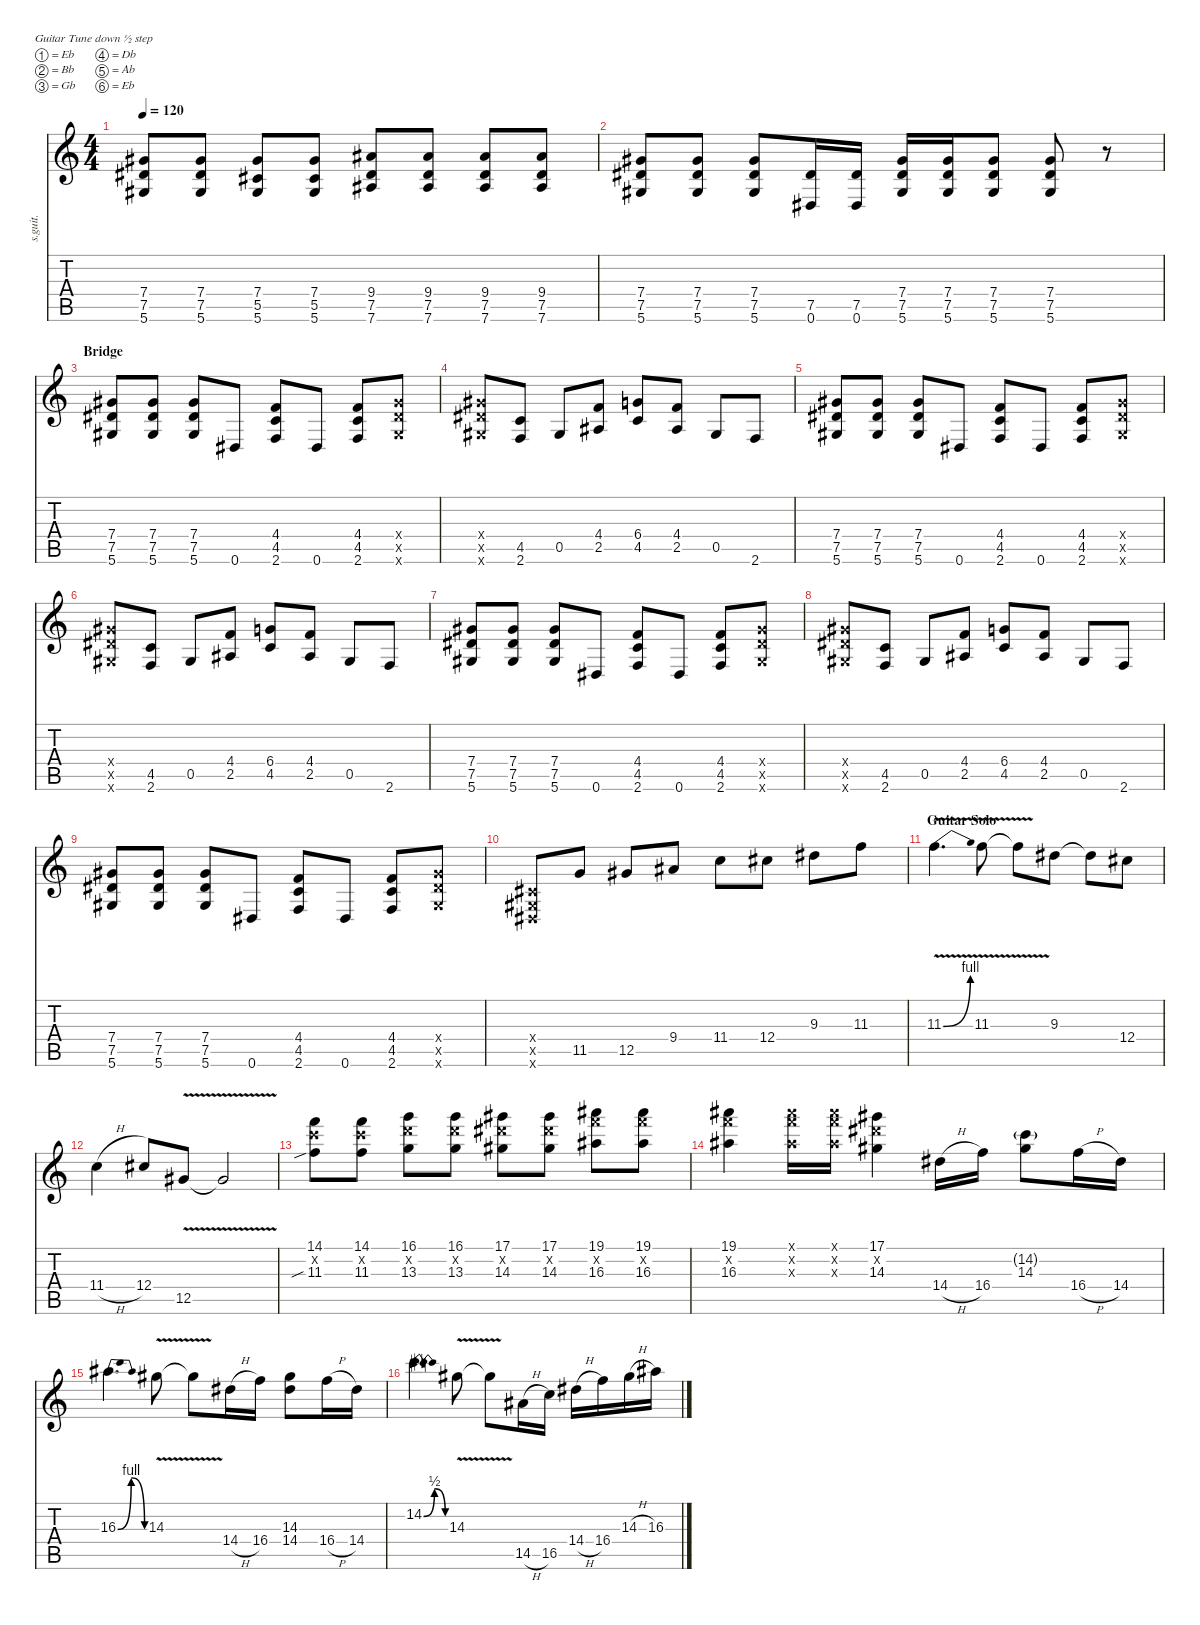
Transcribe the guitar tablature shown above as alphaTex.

\defaultSystemsLayout 4
\hideDynamics
\bracketExtendMode nobrackets
\track ("Rivers Cuomo - Lead Guitar" "s.guit.") {instrument distortionguitar}
\staff {score tabs}
\tuning (Eb4 Bb3 Gb3 Db3 Ab2 Eb2)
\ts (4 4)
\tempo 120
\clef g2
\ks c
(7.4{acc #} 7.5{acc #} 5.6{acc #}).8{lyrics (0 "") lyrics (1 "") lyrics (2 "") lyrics (3 "") lyrics (4 "") dy f} (7.4{acc #} 7.5{acc #} 5.6{acc #}).8{lyrics (0 "") lyrics (1 "") lyrics (2 "") lyrics (3 "") lyrics (4 "")} (7.4{acc #} 5.5{acc #} 5.6{acc #}).8{lyrics (0 "") lyrics (1 "") lyrics (2 "") lyrics (3 "") lyrics (4 "")} (7.4{acc #} 5.5{acc #} 5.6{acc #}).8{lyrics (0 "") lyrics (1 "") lyrics (2 "") lyrics (3 "") lyrics (4 "")} (9.4{acc #} 7.5{acc #} 7.6{acc #}).8{lyrics (0 "") lyrics (1 "") lyrics (2 "") lyrics (3 "") lyrics (4 "")} (9.4{acc #} 7.5{acc #} 7.6{acc #}).8{lyrics (0 "") lyrics (1 "") lyrics (2 "") lyrics (3 "") lyrics (4 "")} (9.4{acc #} 7.5{acc #} 7.6{acc #}).8{lyrics (0 "") lyrics (1 "") lyrics (2 "") lyrics (3 "") lyrics (4 "")} (9.4{acc #} 7.5{acc #} 7.6{acc #}).8{lyrics (0 "") lyrics (1 "") lyrics (2 "") lyrics (3 "") lyrics (4 "")} |
(7.4{acc #} 7.5{acc #} 5.6{acc #}).8{lyrics (0 "") lyrics (1 "") lyrics (2 "") lyrics (3 "") lyrics (4 "")} (7.4{acc #} 7.5{acc #} 5.6{acc #}).8{lyrics (0 "") lyrics (1 "") lyrics (2 "") lyrics (3 "") lyrics (4 "")} (7.4{acc #} 7.5{acc #} 5.6{acc #}).8{lyrics (0 "") lyrics (1 "") lyrics (2 "") lyrics (3 "") lyrics (4 "")} (7.5{acc #} 0.6{acc #}).16{lyrics (0 "") lyrics (1 "") lyrics (2 "") lyrics (3 "") lyrics (4 "")} (7.5{acc #} 0.6{acc #}).16{lyrics (0 "") lyrics (1 "") lyrics (2 "") lyrics (3 "") lyrics (4 "")} (7.4{acc #} 7.5{acc #} 5.6{acc #}).16{lyrics (0 "") lyrics (1 "") lyrics (2 "") lyrics (3 "") lyrics (4 "")} (7.4{acc #} 7.5{acc #} 5.6{acc #}).16{lyrics (0 "") lyrics (1 "") lyrics (2 "") lyrics (3 "") lyrics (4 "")} (7.4{acc #} 7.5{acc #} 5.6{acc #}).8{lyrics (0 "") lyrics (1 "") lyrics (2 "") lyrics (3 "") lyrics (4 "")} (7.4{acc #} 7.5{acc #} 5.6{acc #}).8{lyrics (0 "") lyrics (1 "") lyrics (2 "") lyrics (3 "") lyrics (4 "")} r.8 |
\section ("" "Bridge")
(7.4{acc #} 7.5{acc #} 5.6{acc #}).8{lyrics (0 "") lyrics (1 "") lyrics (2 "") lyrics (3 "") lyrics (4 "")} (7.4{acc #} 7.5{acc #} 5.6{acc #}).8{lyrics (0 "") lyrics (1 "") lyrics (2 "") lyrics (3 "") lyrics (4 "")} (7.4{acc #} 7.5{acc #} 5.6{acc #}).8{lyrics (0 "") lyrics (1 "") lyrics (2 "") lyrics (3 "") lyrics (4 "")} 0.6{acc #}.8{lyrics (0 "") lyrics (1 "") lyrics (2 "") lyrics (3 "") lyrics (4 "")} (4.4 4.5 2.6).8{lyrics (0 "") lyrics (1 "") lyrics (2 "") lyrics (3 "") lyrics (4 "")} 0.6{acc #}.8{lyrics (0 "") lyrics (1 "") lyrics (2 "") lyrics (3 "") lyrics (4 "")} (4.4 4.5 2.6).8{lyrics (0 "") lyrics (1 "") lyrics (2 "") lyrics (3 "") lyrics (4 "")} (7.4{x acc #} 7.5{x acc #} 5.6{x acc #}).8{lyrics (0 "") lyrics (1 "") lyrics (2 "") lyrics (3 "") lyrics (4 "")} |
(7.4{x acc #} 7.5{x acc #} 5.6{x acc #}).8{lyrics (0 "") lyrics (1 "") lyrics (2 "") lyrics (3 "") lyrics (4 "")} (4.5 2.6).8{lyrics (0 "") lyrics (1 "") lyrics (2 "") lyrics (3 "") lyrics (4 "")} 0.5{acc #}.8{lyrics (0 "") lyrics (1 "") lyrics (2 "") lyrics (3 "") lyrics (4 "")} (4.4 2.5{acc #}).8{lyrics (0 "") lyrics (1 "") lyrics (2 "") lyrics (3 "") lyrics (4 "")} (6.4 4.5).8{lyrics (0 "") lyrics (1 "") lyrics (2 "") lyrics (3 "") lyrics (4 "")} (4.4 2.5{acc #}).8{lyrics (0 "") lyrics (1 "") lyrics (2 "") lyrics (3 "") lyrics (4 "")} 0.5{acc #}.8{lyrics (0 "") lyrics (1 "") lyrics (2 "") lyrics (3 "") lyrics (4 "")} 2.6.8{lyrics (0 "") lyrics (1 "") lyrics (2 "") lyrics (3 "") lyrics (4 "")} |
(7.4{acc #} 7.5{acc #} 5.6{acc #}).8{lyrics (0 "") lyrics (1 "") lyrics (2 "") lyrics (3 "") lyrics (4 "")} (7.4{acc #} 7.5{acc #} 5.6{acc #}).8{lyrics (0 "") lyrics (1 "") lyrics (2 "") lyrics (3 "") lyrics (4 "")} (7.4{acc #} 7.5{acc #} 5.6{acc #}).8{lyrics (0 "") lyrics (1 "") lyrics (2 "") lyrics (3 "") lyrics (4 "")} 0.6{acc #}.8{lyrics (0 "") lyrics (1 "") lyrics (2 "") lyrics (3 "") lyrics (4 "")} (4.4 4.5 2.6).8{lyrics (0 "") lyrics (1 "") lyrics (2 "") lyrics (3 "") lyrics (4 "")} 0.6{acc #}.8{lyrics (0 "") lyrics (1 "") lyrics (2 "") lyrics (3 "") lyrics (4 "")} (4.4 4.5 2.6).8{lyrics (0 "") lyrics (1 "") lyrics (2 "") lyrics (3 "") lyrics (4 "")} (7.4{x acc #} 7.5{x acc #} 5.6{x acc #}).8{lyrics (0 "") lyrics (1 "") lyrics (2 "") lyrics (3 "") lyrics (4 "")} |
(7.4{x acc #} 7.5{x acc #} 5.6{x acc #}).8{lyrics (0 "") lyrics (1 "") lyrics (2 "") lyrics (3 "") lyrics (4 "")} (4.5 2.6).8{lyrics (0 "") lyrics (1 "") lyrics (2 "") lyrics (3 "") lyrics (4 "")} 0.5{acc #}.8{lyrics (0 "") lyrics (1 "") lyrics (2 "") lyrics (3 "") lyrics (4 "")} (4.4 2.5{acc #}).8{lyrics (0 "") lyrics (1 "") lyrics (2 "") lyrics (3 "") lyrics (4 "")} (6.4 4.5).8{lyrics (0 "") lyrics (1 "") lyrics (2 "") lyrics (3 "") lyrics (4 "")} (4.4 2.5{acc #}).8{lyrics (0 "") lyrics (1 "") lyrics (2 "") lyrics (3 "") lyrics (4 "")} 0.5{acc #}.8{lyrics (0 "") lyrics (1 "") lyrics (2 "") lyrics (3 "") lyrics (4 "")} 2.6.8{lyrics (0 "") lyrics (1 "") lyrics (2 "") lyrics (3 "") lyrics (4 "")} |
(7.4{acc #} 7.5{acc #} 5.6{acc #}).8{lyrics (0 "") lyrics (1 "") lyrics (2 "") lyrics (3 "") lyrics (4 "")} (7.4{acc #} 7.5{acc #} 5.6{acc #}).8{lyrics (0 "") lyrics (1 "") lyrics (2 "") lyrics (3 "") lyrics (4 "")} (7.4{acc #} 7.5{acc #} 5.6{acc #}).8{lyrics (0 "") lyrics (1 "") lyrics (2 "") lyrics (3 "") lyrics (4 "")} 0.6{acc #}.8{lyrics (0 "") lyrics (1 "") lyrics (2 "") lyrics (3 "") lyrics (4 "")} (4.4 4.5 2.6).8{lyrics (0 "") lyrics (1 "") lyrics (2 "") lyrics (3 "") lyrics (4 "")} 0.6{acc #}.8{lyrics (0 "") lyrics (1 "") lyrics (2 "") lyrics (3 "") lyrics (4 "")} (4.4 4.5 2.6).8{lyrics (0 "") lyrics (1 "") lyrics (2 "") lyrics (3 "") lyrics (4 "")} (7.4{x acc #} 7.5{x acc #} 5.6{x acc #}).8{lyrics (0 "") lyrics (1 "") lyrics (2 "") lyrics (3 "") lyrics (4 "")} |
(7.4{x acc #} 7.5{x acc #} 5.6{x acc #}).8{lyrics (0 "") lyrics (1 "") lyrics (2 "") lyrics (3 "") lyrics (4 "")} (4.5 2.6).8{lyrics (0 "") lyrics (1 "") lyrics (2 "") lyrics (3 "") lyrics (4 "")} 0.5{acc #}.8{lyrics (0 "") lyrics (1 "") lyrics (2 "") lyrics (3 "") lyrics (4 "")} (4.4 2.5{acc #}).8{lyrics (0 "") lyrics (1 "") lyrics (2 "") lyrics (3 "") lyrics (4 "")} (6.4 4.5).8{lyrics (0 "") lyrics (1 "") lyrics (2 "") lyrics (3 "") lyrics (4 "")} (4.4 2.5{acc #}).8{lyrics (0 "") lyrics (1 "") lyrics (2 "") lyrics (3 "") lyrics (4 "")} 0.5{acc #}.8{lyrics (0 "") lyrics (1 "") lyrics (2 "") lyrics (3 "") lyrics (4 "")} 2.6.8{lyrics (0 "") lyrics (1 "") lyrics (2 "") lyrics (3 "") lyrics (4 "")} |
(7.4{acc #} 7.5{acc #} 5.6{acc #}).8{lyrics (0 "") lyrics (1 "") lyrics (2 "") lyrics (3 "") lyrics (4 "")} (7.4{acc #} 7.5{acc #} 5.6{acc #}).8{lyrics (0 "") lyrics (1 "") lyrics (2 "") lyrics (3 "") lyrics (4 "")} (7.4{acc #} 7.5{acc #} 5.6{acc #}).8{lyrics (0 "") lyrics (1 "") lyrics (2 "") lyrics (3 "") lyrics (4 "")} 0.6{acc #}.8{lyrics (0 "") lyrics (1 "") lyrics (2 "") lyrics (3 "") lyrics (4 "")} (4.4 4.5 2.6).8{lyrics (0 "") lyrics (1 "") lyrics (2 "") lyrics (3 "") lyrics (4 "")} 0.6{acc #}.8{lyrics (0 "") lyrics (1 "") lyrics (2 "") lyrics (3 "") lyrics (4 "")} (4.4 4.5 2.6).8{lyrics (0 "") lyrics (1 "") lyrics (2 "") lyrics (3 "") lyrics (4 "")} (7.4{x acc #} 7.5{x acc #} 5.6{x acc #}).8{lyrics (0 "") lyrics (1 "") lyrics (2 "") lyrics (3 "") lyrics (4 "")} |
(0.4{x acc #} 0.5{x acc #} 0.6{x acc #}).8{lyrics (0 "") lyrics (1 "") lyrics (2 "") lyrics (3 "") lyrics (4 "") dy mf} 11.5.8{lyrics (0 "") lyrics (1 "") lyrics (2 "") lyrics (3 "") lyrics (4 "")} 12.5{acc #}.8{lyrics (0 "") lyrics (1 "") lyrics (2 "") lyrics (3 "") lyrics (4 "")} 9.4{acc #}.8{lyrics (0 "") lyrics (1 "") lyrics (2 "") lyrics (3 "") lyrics (4 "")} 11.4.8{lyrics (0 "") lyrics (1 "") lyrics (2 "") lyrics (3 "") lyrics (4 "") dy f} 12.4{acc #}.8{lyrics (0 "") lyrics (1 "") lyrics (2 "") lyrics (3 "") lyrics (4 "")} 9.3{acc #}.8{lyrics (0 "") lyrics (1 "") lyrics (2 "") lyrics (3 "") lyrics (4 "")} 11.3.8{lyrics (0 "") lyrics (1 "") lyrics (2 "") lyrics (3 "") lyrics (4 "")} |
\section ("" "Guitar Solo")
11.3{be (bend 0 0 15 4) v}.4{d lyrics (0 "") lyrics (1 "") lyrics (2 "") lyrics (3 "") lyrics (4 "")} 11.3{v}.8{lyrics (0 "") lyrics (1 "") lyrics (2 "") lyrics (3 "") lyrics (4 "")} 11.3{v t}.8{lyrics (0 "") lyrics (1 "") lyrics (2 "") lyrics (3 "") lyrics (4 "")} 9.3{acc #}.8{lyrics (0 "") lyrics (1 "") lyrics (2 "") lyrics (3 "") lyrics (4 "")} 9.3{t acc #}.8{lyrics (0 "") lyrics (1 "") lyrics (2 "") lyrics (3 "") lyrics (4 "")} 12.4{acc #}.8{lyrics (0 "") lyrics (1 "") lyrics (2 "") lyrics (3 "") lyrics (4 "")} |
11.4{h}.4{lyrics (0 "") lyrics (1 "") lyrics (2 "") lyrics (3 "") lyrics (4 "")} 12.4{acc #}.8{lyrics (0 "") lyrics (1 "") lyrics (2 "") lyrics (3 "") lyrics (4 "")} 12.5{v acc #}.8{lyrics (0 "") lyrics (1 "") lyrics (2 "") lyrics (3 "") lyrics (4 "")} 12.5{v t acc #}.2{lyrics (0 "") lyrics (1 "") lyrics (2 "") lyrics (3 "") lyrics (4 "")} |
(11.3{sib} 14.1 14.2{x}).8{lyrics (0 "") lyrics (1 "") lyrics (2 "") lyrics (3 "") lyrics (4 "")} (11.3 14.1 14.2{x}).8{lyrics (0 "") lyrics (1 "") lyrics (2 "") lyrics (3 "") lyrics (4 "")} (13.3 16.1 16.2{x}).8{lyrics (0 "") lyrics (1 "") lyrics (2 "") lyrics (3 "") lyrics (4 "")} (13.3 16.1 16.2{x}).8{lyrics (0 "") lyrics (1 "") lyrics (2 "") lyrics (3 "") lyrics (4 "")} (14.3{acc #} 17.1{acc #} 17.2{x acc #}).8{lyrics (0 "") lyrics (1 "") lyrics (2 "") lyrics (3 "") lyrics (4 "")} (14.3{acc #} 17.1{acc #} 17.2{x acc #}).8{lyrics (0 "") lyrics (1 "") lyrics (2 "") lyrics (3 "") lyrics (4 "")} (16.3{acc #} 19.1{acc #} 19.2{x}).8{lyrics (0 "") lyrics (1 "") lyrics (2 "") lyrics (3 "") lyrics (4 "")} (16.3{acc #} 19.1{acc #} 19.2{x}).8{lyrics (0 "") lyrics (1 "") lyrics (2 "") lyrics (3 "") lyrics (4 "")} |
(16.3{acc #} 19.1{acc #} 19.2{x}).4{lyrics (0 "") lyrics (1 "") lyrics (2 "") lyrics (3 "") lyrics (4 "")} (16.3{x acc #} 19.2{x} 19.1{x acc #}).16{lyrics (0 "") lyrics (1 "") lyrics (2 "") lyrics (3 "") lyrics (4 "")} (19.1{x acc #} 19.2{x} 16.3{x acc #}).16{lyrics (0 "") lyrics (1 "") lyrics (2 "") lyrics (3 "") lyrics (4 "")} (14.3{acc #} 17.1{acc #} 17.2{x acc #}).4{lyrics (0 "") lyrics (1 "") lyrics (2 "") lyrics (3 "") lyrics (4 "")} 14.4{h acc #}.16{lyrics (0 "") lyrics (1 "") lyrics (2 "") lyrics (3 "") lyrics (4 "")} 16.4.16{lyrics (0 "") lyrics (1 "") lyrics (2 "") lyrics (3 "") lyrics (4 "")} (14.2{g} 14.3{acc #}).8{lyrics (0 "") lyrics (1 "") lyrics (2 "") lyrics (3 "") lyrics (4 "")} 16.4{h}.16{lyrics (0 "") lyrics (1 "") lyrics (2 "") lyrics (3 "") lyrics (4 "")} 14.4{acc #}.16{lyrics (0 "") lyrics (1 "") lyrics (2 "") lyrics (3 "") lyrics (4 "")} |
16.3{be (bendrelease 0 0 15 4 45 4 45 0) acc #}.4{d lyrics (0 "") lyrics (1 "") lyrics (2 "") lyrics (3 "") lyrics (4 "")} 14.3{v acc #}.8{lyrics (0 "") lyrics (1 "") lyrics (2 "") lyrics (3 "") lyrics (4 "")} 14.3{v t acc #}.8{lyrics (0 "") lyrics (1 "") lyrics (2 "") lyrics (3 "") lyrics (4 "")} 14.4{h acc #}.16{lyrics (0 "") lyrics (1 "") lyrics (2 "") lyrics (3 "") lyrics (4 "")} 16.4.16{lyrics (0 "") lyrics (1 "") lyrics (2 "") lyrics (3 "") lyrics (4 "")} (14.3{acc #} 14.4{acc #}).8{lyrics (0 "") lyrics (1 "") lyrics (2 "") lyrics (3 "") lyrics (4 "")} 16.4{h}.16{lyrics (0 "") lyrics (1 "") lyrics (2 "") lyrics (3 "") lyrics (4 "")} 14.4{acc #}.16{lyrics (0 "") lyrics (1 "") lyrics (2 "") lyrics (3 "") lyrics (4 "")} |
14.2{be (bendrelease 0 0 15 2 45 2 45 0)}.4{d lyrics (0 "") lyrics (1 "") lyrics (2 "") lyrics (3 "") lyrics (4 "")} 14.3{v acc #}.8{lyrics (0 "") lyrics (1 "") lyrics (2 "") lyrics (3 "") lyrics (4 "")} 14.3{v t acc #}.8{lyrics (0 "") lyrics (1 "") lyrics (2 "") lyrics (3 "") lyrics (4 "")} 14.5{h acc #}.16{lyrics (0 "") lyrics (1 "") lyrics (2 "") lyrics (3 "") lyrics (4 "")} 16.5.16{lyrics (0 "") lyrics (1 "") lyrics (2 "") lyrics (3 "") lyrics (4 "")} 14.4{h acc #}.16{lyrics (0 "") lyrics (1 "") lyrics (2 "") lyrics (3 "") lyrics (4 "")} 16.4.16{lyrics (0 "") lyrics (1 "") lyrics (2 "") lyrics (3 "") lyrics (4 "")} 14.3{h acc #}.16{lyrics (0 "") lyrics (1 "") lyrics (2 "") lyrics (3 "") lyrics (4 "")} 16.3{acc #}.16{lyrics (0 "") lyrics (1 "") lyrics (2 "") lyrics (3 "") lyrics (4 "")}
